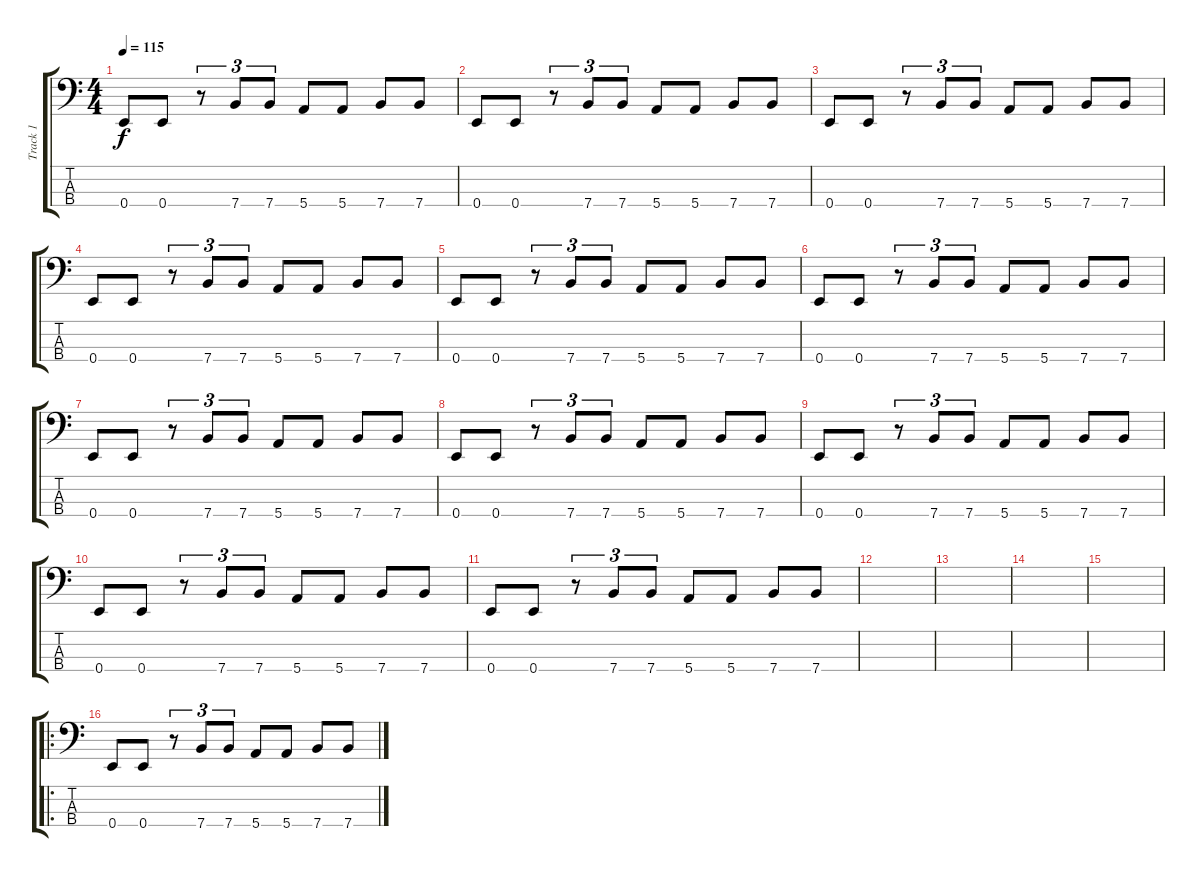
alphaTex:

\track ("Track 1" "Track 1") {instrument electricbassfinger}
\staff {score tabs}
\tuning (G2 D2 A1 E1) {hide}
\ts (4 4)
\tempo 115
\clef f4
\ks c
0.4.8{dy f} 0.4.8 r.8{tu (3 2)} 7.4.8{tu (3 2)} 7.4.8{tu (3 2)} 5.4.8 5.4.8 7.4.8 7.4.8 |
0.4.8 0.4.8 r.8{tu (3 2)} 7.4.8{tu (3 2)} 7.4.8{tu (3 2)} 5.4.8 5.4.8 7.4.8 7.4.8 |
0.4.8 0.4.8 r.8{tu (3 2)} 7.4.8{tu (3 2)} 7.4.8{tu (3 2)} 5.4.8 5.4.8 7.4.8 7.4.8 |
0.4.8 0.4.8 r.8{tu (3 2)} 7.4.8{tu (3 2)} 7.4.8{tu (3 2)} 5.4.8 5.4.8 7.4.8 7.4.8 |
0.4.8 0.4.8 r.8{tu (3 2)} 7.4.8{tu (3 2)} 7.4.8{tu (3 2)} 5.4.8 5.4.8 7.4.8 7.4.8 |
0.4.8 0.4.8 r.8{tu (3 2)} 7.4.8{tu (3 2)} 7.4.8{tu (3 2)} 5.4.8 5.4.8 7.4.8 7.4.8 |
0.4.8 0.4.8 r.8{tu (3 2)} 7.4.8{tu (3 2)} 7.4.8{tu (3 2)} 5.4.8 5.4.8 7.4.8 7.4.8 |
0.4.8 0.4.8 r.8{tu (3 2)} 7.4.8{tu (3 2)} 7.4.8{tu (3 2)} 5.4.8 5.4.8 7.4.8 7.4.8 |
0.4.8 0.4.8 r.8{tu (3 2)} 7.4.8{tu (3 2)} 7.4.8{tu (3 2)} 5.4.8 5.4.8 7.4.8 7.4.8 |
0.4.8 0.4.8 r.8{tu (3 2)} 7.4.8{tu (3 2)} 7.4.8{tu (3 2)} 5.4.8 5.4.8 7.4.8 7.4.8 |
0.4.8 0.4.8 r.8{tu (3 2)} 7.4.8{tu (3 2)} 7.4.8{tu (3 2)} 5.4.8 5.4.8 7.4.8 7.4.8 |
|
|
|
|
\ro
0.4.8 0.4.8 r.8{tu (3 2)} 7.4.8{tu (3 2)} 7.4.8{tu (3 2)} 5.4.8 5.4.8 7.4.8 7.4.8
